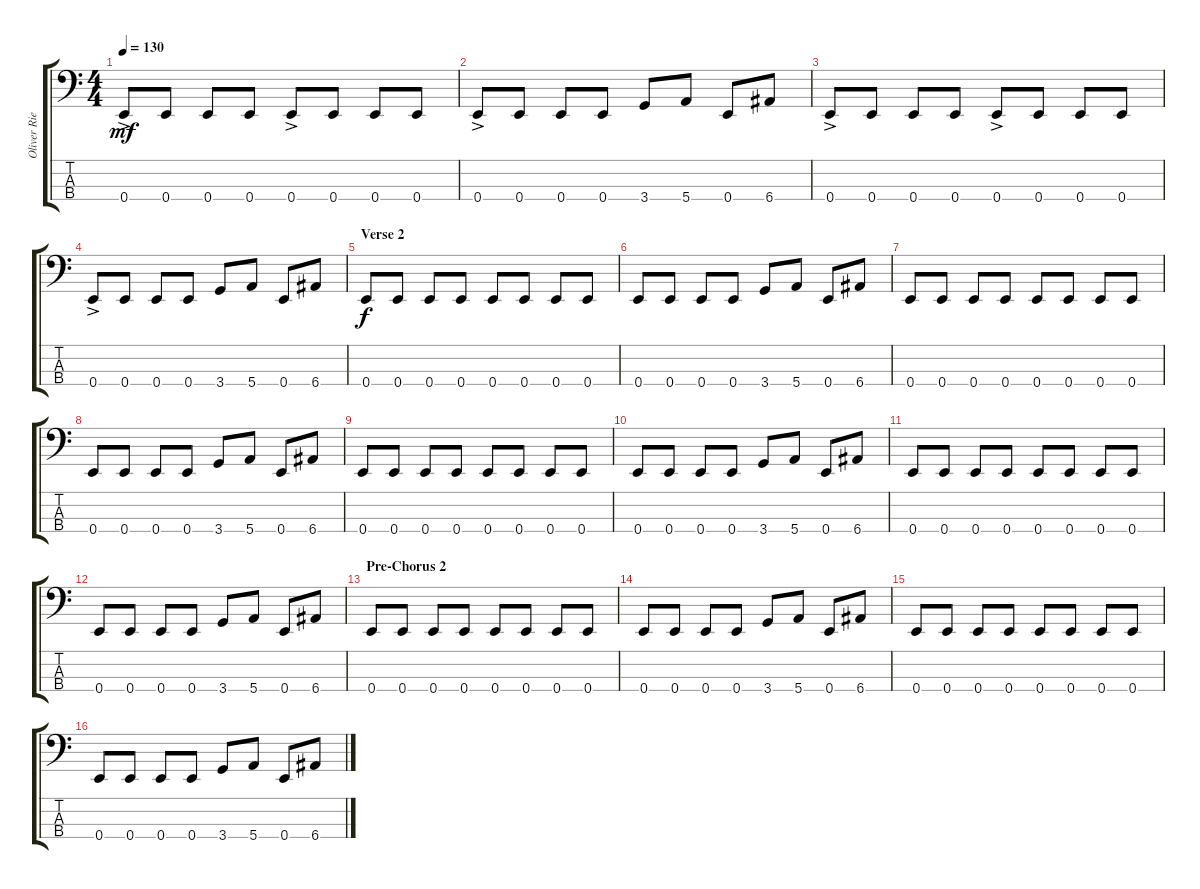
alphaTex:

\track ("Oliver Riedel" "Oliver Rie") {instrument electricbasspick}
\staff {score tabs}
\tuning (G2 D2 A1 E1) {hide}
\ts (4 4)
\tempo 130
\clef f4
\ks c
0.4{ac}.8{dy mf} 0.4.8 0.4.8 0.4.8 0.4{ac}.8 0.4.8 0.4.8 0.4.8 |
0.4{ac}.8 0.4.8 0.4.8 0.4.8 3.4.8 5.4.8 0.4.8 6.4.8 |
0.4{ac}.8 0.4.8 0.4.8 0.4.8 0.4{ac}.8 0.4.8 0.4.8 0.4.8 |
0.4{ac}.8 0.4.8 0.4.8 0.4.8 3.4.8 5.4.8 0.4.8 6.4.8 |
\section ("" "Verse 2")
0.4.8{dy f} 0.4.8 0.4.8 0.4.8 0.4.8 0.4.8 0.4.8 0.4.8 |
0.4.8 0.4.8 0.4.8 0.4.8 3.4.8 5.4.8 0.4.8 6.4.8 |
0.4.8 0.4.8 0.4.8 0.4.8 0.4.8 0.4.8 0.4.8 0.4.8 |
0.4.8 0.4.8 0.4.8 0.4.8 3.4.8 5.4.8 0.4.8 6.4.8 |
0.4.8 0.4.8 0.4.8 0.4.8 0.4.8 0.4.8 0.4.8 0.4.8 |
0.4.8 0.4.8 0.4.8 0.4.8 3.4.8 5.4.8 0.4.8 6.4.8 |
0.4.8 0.4.8 0.4.8 0.4.8 0.4.8 0.4.8 0.4.8 0.4.8 |
0.4.8 0.4.8 0.4.8 0.4.8 3.4.8 5.4.8 0.4.8 6.4.8 |
\section ("" "Pre-Chorus 2")
0.4.8 0.4.8 0.4.8 0.4.8 0.4.8 0.4.8 0.4.8 0.4.8 |
0.4.8 0.4.8 0.4.8 0.4.8 3.4.8 5.4.8 0.4.8 6.4.8 |
0.4.8 0.4.8 0.4.8 0.4.8 0.4.8 0.4.8 0.4.8 0.4.8 |
0.4.8 0.4.8 0.4.8 0.4.8 3.4.8 5.4.8 0.4.8 6.4.8
